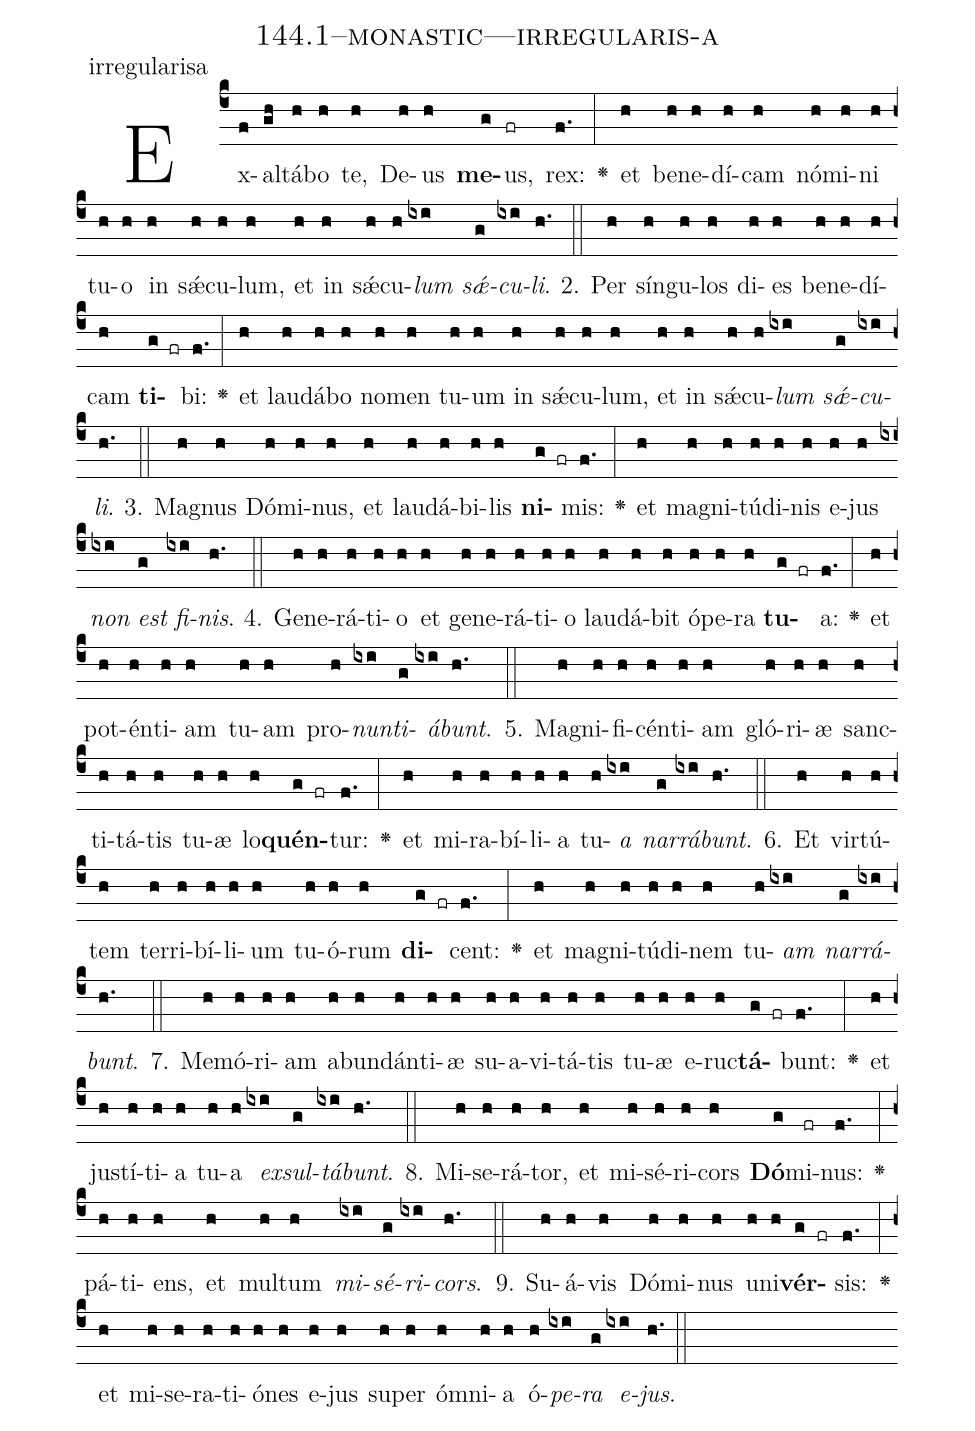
name: 144.1--monastic---irregularis-a;
annotation: irregularisa;
%%
(c4)Ex(f)al(gh)tá(h)bo(h) te,(h) De(h)us(h) <b>me</b>(g)us,(fr) rex:(f.) <v>\greheightstar</v>(:) et(h) be(h)ne(h)dí(h)cam(h) nó(h)mi(h)ni(h) tu(h)o(h) in(h) sǽ(h)cu(h)lum,(h) et(h) in(h) sǽ(h)cu(h)<i>lum</i>(ixi) <i>sǽ</i>(g)<i>cu</i>(ixi)<i>li</i>.(h.) (::)
2. Per(h) sín(h)gu(h)los(h) di(h)es(h) be(h)ne(h)dí(h)cam(h) <b>ti</b>(g fr)bi:(f.) <v>\greheightstar</v>(:) et(h) lau(h)dá(h)bo(h) no(h)men(h) tu(h)um(h) in(h) sǽ(h)cu(h)lum,(h) et(h) in(h) sǽ(h)cu(h)<i>lum</i>(ixi) <i>sǽ</i>(g)<i>cu</i>(ixi)<i>li</i>.(h.) (::)
3. Ma(h)gnus(h) Dó(h)mi(h)nus,(h) et(h) lau(h)dá(h)bi(h)lis(h) <b>ni</b>(g fr)mis:(f.) <v>\greheightstar</v>(:) et(h) ma(h)gni(h)tú(h)di(h)nis(h) e(h)jus(h) <i>non</i>(ixi) <i>est</i>(g) <i>fi</i>(ixi)<i>nis</i>.(h.) (::)
4. Ge(h)ne(h)rá(h)ti(h)o(h) et(h) ge(h)ne(h)rá(h)ti(h)o(h) lau(h)dá(h)bit(h) ó(h)pe(h)ra(h) <b>tu</b>(g fr)a:(f.) <v>\greheightstar</v>(:) et(h) pot(h)én(h)ti(h)am(h) tu(h)am(h) pro(h)<i>nun</i>(ixi)<i>ti</i>(g)<i>á</i>(ixi)<i>bunt</i>.(h.) (::)
5. Ma(h)gni(h)fi(h)cén(h)ti(h)am(h) gló(h)ri(h)æ(h) sanc(h)ti(h)tá(h)tis(h) tu(h)æ(h) lo(h)<b>quén</b>(g fr)tur:(f.) <v>\greheightstar</v>(:) et(h) mi(h)ra(h)bí(h)li(h)a(h) tu(h)<i>a</i>(ixi) <i>nar</i>(g)<i>rá</i>(ixi)<i>bunt</i>.(h.) (::)
6. Et(h) vir(h)tú(h)tem(h) ter(h)ri(h)bí(h)li(h)um(h) tu(h)ó(h)rum(h) <b>di</b>(g fr)cent:(f.) <v>\greheightstar</v>(:) et(h) ma(h)gni(h)tú(h)di(h)nem(h) tu(h)<i>am</i>(ixi) <i>nar</i>(g)<i>rá</i>(ixi)<i>bunt</i>.(h.) (::)
7. Me(h)mó(h)ri(h)am(h) ab(h)un(h)dán(h)ti(h)æ(h) su(h)a(h)vi(h)tá(h)tis(h) tu(h)æ(h) e(h)ruc(h)<b>tá</b>(g fr)bunt:(f.) <v>\greheightstar</v>(:) et(h) jus(h)tí(h)ti(h)a(h) tu(h)a(h) <i>ex</i>(ixi)<i>sul</i>(g)<i>tá</i>(ixi)<i>bunt</i>.(h.) (::)
8. Mi(h)se(h)rá(h)tor,(h) et(h) mi(h)sé(h)ri(h)cors(h) <b>Dó</b>(g)mi(fr)nus:(f.) <v>\greheightstar</v>(:) pá(h)ti(h)ens,(h) et(h) mul(h)tum(h) <i>mi</i>(ixi)<i>sé</i>(g)<i>ri</i>(ixi)<i>cors</i>.(h.) (::)
9. Su(h)á(h)vis(h) Dó(h)mi(h)nus(h) u(h)ni(h)<b>vér</b>(g fr)sis:(f.) <v>\greheightstar</v>(:) et(h) mi(h)se(h)ra(h)ti(h)ó(h)nes(h) e(h)jus(h) su(h)per(h) óm(h)ni(h)a(h) ó(h)<i>pe</i>(ixi)<i>ra</i>(g) <i>e</i>(ixi)<i>jus</i>.(h.) (::)
